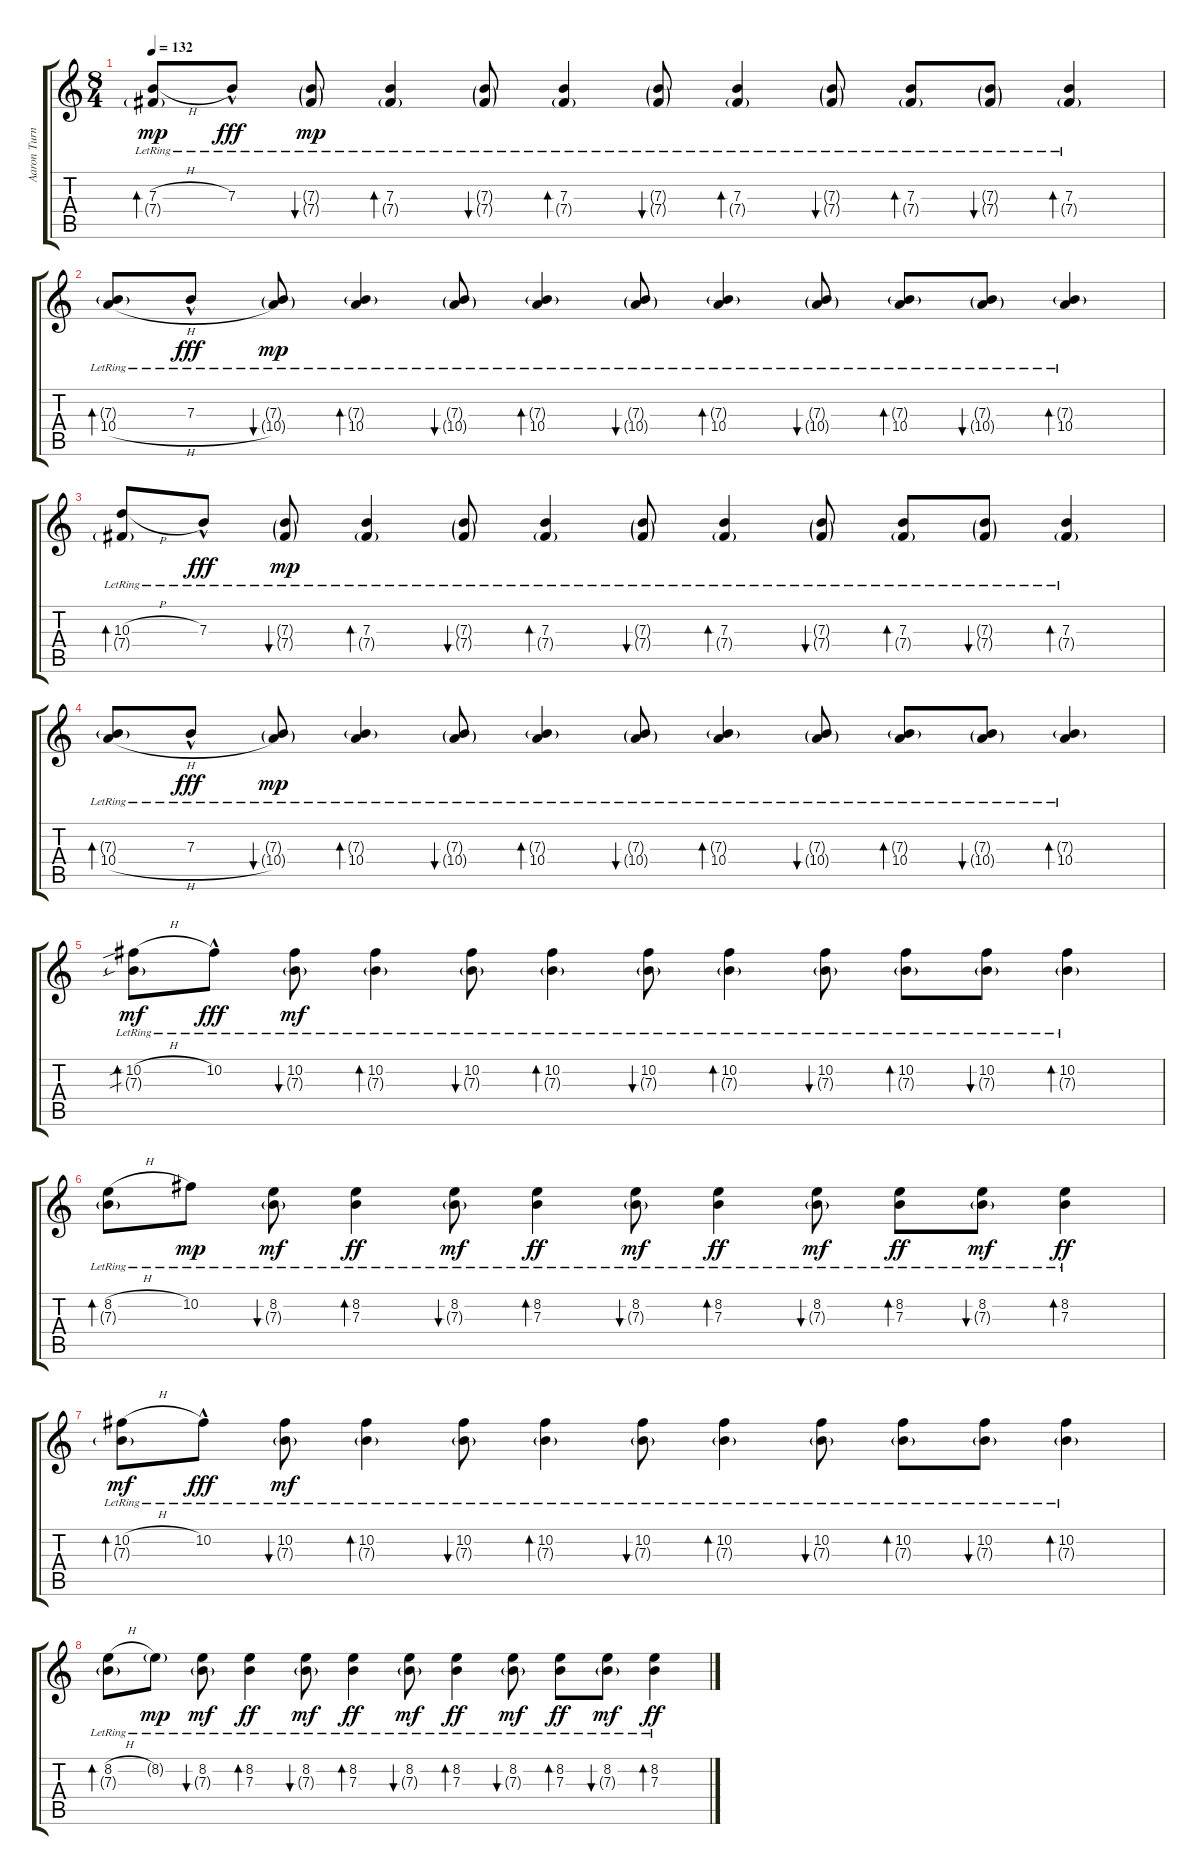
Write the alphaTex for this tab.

\track ("Aaron Turner" "Aaron Turn") {instrument electricguitarclean}
\staff {score tabs}
\tuning (Db4 Ab3 E3 B2 Gb2 B1) {hide}
\ts (8 4)
\tempo 132
\clef g2
\ks c
(7.3{h lr} 7.4{g lr}).8{bd 240 dy mp} 7.3{hac lr}.8{dy fff} (7.3{g lr} 7.4{g lr}).8{bu 240 dy mp} (7.3{lr} 7.4{g lr}).4{bd 240} (7.3{g lr} 7.4{g lr}).8{bu 240} (7.3{lr} 7.4{g lr}).4{bd 240} (7.3{g lr} 7.4{g lr}).8{bu 240} (7.3{lr} 7.4{g lr}).4{bd 240} (7.3{g lr} 7.4{g lr}).8{bu 240} (7.3{lr} 7.4{g lr}).8{bd 240} (7.3{g lr} 7.4{g lr}).8{bu 240} (7.3{lr} 7.4{g lr}).4{bd 240} |
(7.3{g lr} 10.4{h lr}).8{bd 240} 7.3{hac lr}.8{dy fff} (7.3{g lr} 10.4{g lr}).8{bu 240 dy mp} (7.3{g lr} 10.4{lr}).4{bd 240} (7.3{g lr} 10.4{g lr}).8{bu 240} (7.3{g lr} 10.4{lr}).4{bd 240} (7.3{g lr} 10.4{g lr}).8{bu 240} (7.3{g lr} 10.4{lr}).4{bd 240} (7.3{g lr} 10.4{g lr}).8{bu 240} (7.3{g lr} 10.4{lr}).8{bd 240} (7.3{g lr} 10.4{g lr}).8{bu 240} (7.3{g lr} 10.4{lr}).4{bd 240} |
(10.3{h lr} 7.4{g lr}).8{bd 240} 7.3{hac lr}.8{dy fff} (7.3{g lr} 7.4{g lr}).8{bu 240 dy mp} (7.3{lr} 7.4{g lr}).4{bd 240} (7.3{g lr} 7.4{g lr}).8{bu 240} (7.3{lr} 7.4{g lr}).4{bd 240} (7.3{g lr} 7.4{g lr}).8{bu 240} (7.3{lr} 7.4{g lr}).4{bd 240} (7.3{g lr} 7.4{g lr}).8{bu 240} (7.3{lr} 7.4{g lr}).8{bd 240} (7.3{g lr} 7.4{g lr}).8{bu 240} (7.3{lr} 7.4{g lr}).4{bd 240} |
(7.3{g lr} 10.4{h lr}).8{bd 240} 7.3{hac lr}.8{dy fff} (7.3{g lr} 10.4{g lr}).8{bu 240 dy mp} (7.3{g lr} 10.4{lr}).4{bd 240} (7.3{g lr} 10.4{g lr}).8{bu 240} (7.3{g lr} 10.4{lr}).4{bd 240} (7.3{g lr} 10.4{g lr}).8{bu 240} (7.3{g lr} 10.4{lr}).4{bd 240} (7.3{g lr} 10.4{g lr}).8{bu 240} (7.3{g lr} 10.4{lr}).8{bd 240} (7.3{g lr} 10.4{g lr}).8{bu 240} (7.3{g lr} 10.4{lr}).4{bd 240} |
(10.2{sib h lr} 7.3{sib g lr}).8{bd 240 dy mf} 10.2{hac lr}.8{dy fff} (10.2{lr} 7.3{g}).8{bu 240 dy mf} (10.2{lr} 7.3{g lr}).4{bd 240} (10.2{lr} 7.3{g}).8{bu 240} (10.2{lr} 7.3{g lr}).4{bd 240} (10.2{lr} 7.3{g}).8{bu 240} (10.2{lr} 7.3{g lr}).4{bd 240} (10.2{lr} 7.3{g}).8{bu 240} (10.2{lr} 7.3{g lr}).8{bd 240} (10.2{lr} 7.3{g}).8{bu 240} (10.2{lr} 7.3{g lr}).4{bd 240} |
(8.2{h lr} 7.3{g lr}).8{bd 240} 10.2{lr}.8{dy mp} (8.2{lr} 7.3{g}).8{bu 240 dy mf} (8.2{lr} 7.3{lr}).4{bd 240 dy ff} (8.2{lr} 7.3{g}).8{bu 240 dy mf} (8.2{lr} 7.3{lr}).4{bd 240 dy ff} (8.2{lr} 7.3{g}).8{bu 240 dy mf} (8.2{lr} 7.3{lr}).4{bd 240 dy ff} (8.2{lr} 7.3{g}).8{bu 240 dy mf} (8.2{lr} 7.3{lr}).8{bd 240 dy ff} (8.2{lr} 7.3{g}).8{bu 240 dy mf} (8.2{lr} 7.3{lr}).4{bd 240 dy ff} |
(10.2{h lr} 7.3{g lr}).8{bd 240 dy mf} 10.2{hac lr}.8{dy fff} (10.2{lr} 7.3{g}).8{bu 240 dy mf} (10.2{lr} 7.3{g lr}).4{bd 240} (10.2{lr} 7.3{g}).8{bu 240} (10.2{lr} 7.3{g lr}).4{bd 240} (10.2{lr} 7.3{g}).8{bu 240} (10.2{lr} 7.3{g lr}).4{bd 240} (10.2{lr} 7.3{g}).8{bu 240} (10.2{lr} 7.3{g lr}).8{bd 240} (10.2{lr} 7.3{g}).8{bu 240} (10.2{lr} 7.3{g lr}).4{bd 240} |
(8.2{h lr} 7.3{g lr}).8{bd 240} 8.2{g lr}.8{dy mp} (8.2{lr} 7.3{g}).8{bu 240 dy mf} (8.2{lr} 7.3{lr}).4{bd 240 dy ff} (8.2{lr} 7.3{g}).8{bu 240 dy mf} (8.2{lr} 7.3{lr}).4{bd 240 dy ff} (8.2{lr} 7.3{g}).8{bu 240 dy mf} (8.2{lr} 7.3{lr}).4{bd 240 dy ff} (8.2{lr} 7.3{g}).8{bu 240 dy mf} (8.2{lr} 7.3{lr}).8{bd 240 dy ff} (8.2{lr} 7.3{g}).8{bu 240 dy mf} (8.2{lr} 7.3{lr}).4{bd 240 dy ff}
